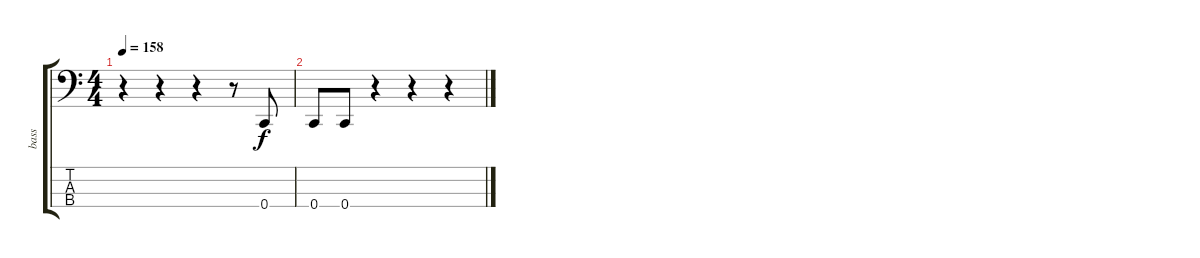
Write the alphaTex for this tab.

\track ("bass" "bass") {instrument electricbasspick}
\staff {score tabs}
\tuning (F2 C2 G1 C1) {hide}
\ts (4 4)
\tempo 158
\clef f4
\ks c
r.4{dy f} r.4 r.4 r.8 0.4.8 |
0.4.8 0.4.8 r.4 r.4 r.4
